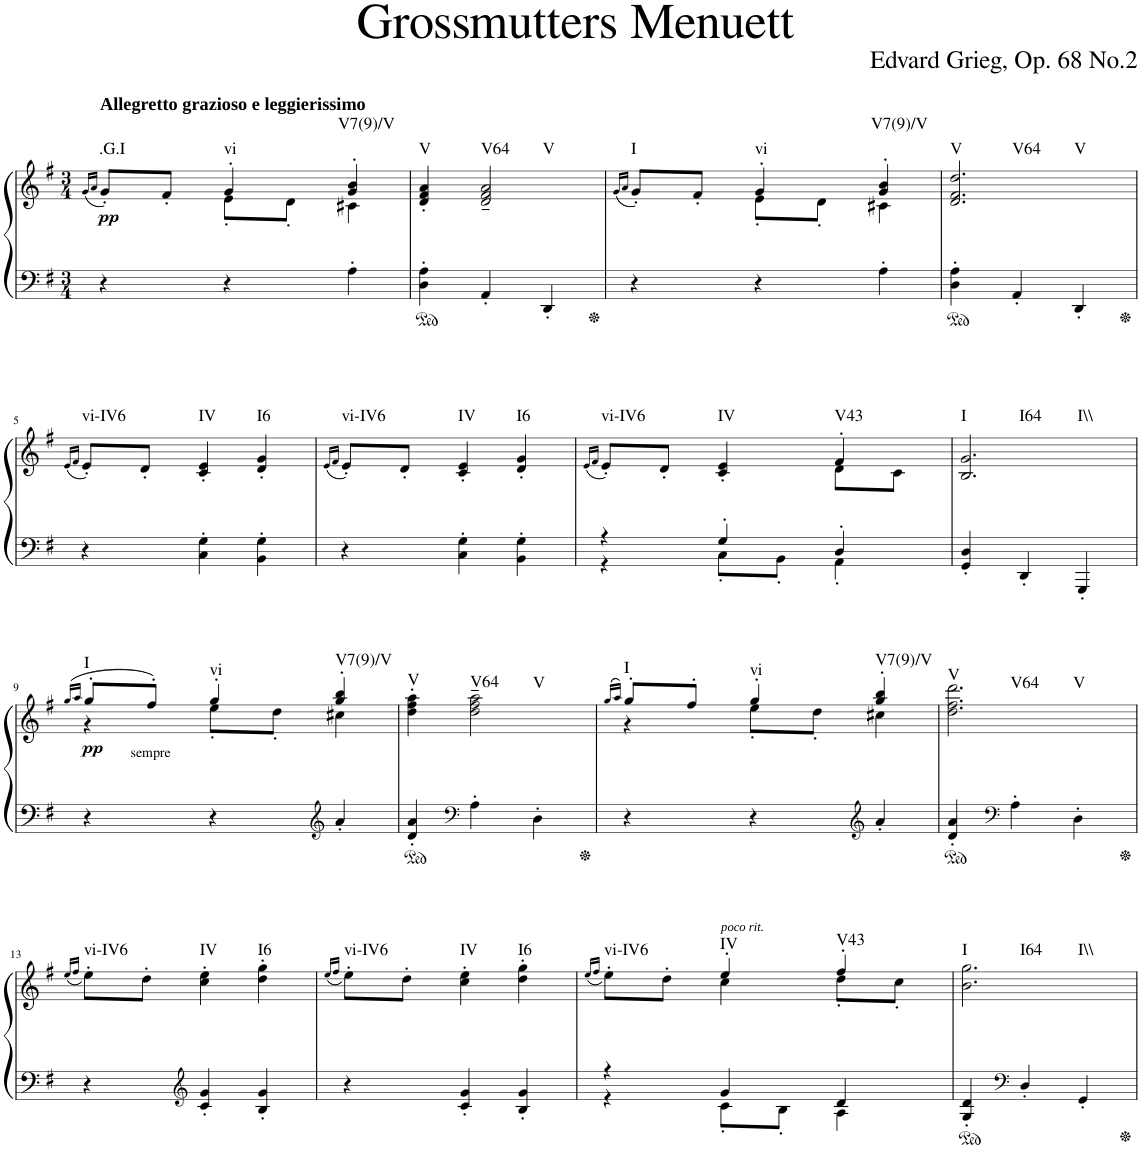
**kern	**kern	**dynam	**harte
*part1	*part1	*part1	*part1
*staff2	*staff1	*staff1/2	*
*I"Midi_1	*	*	*
*clefF4	*clefG2	*	*
*k[f#]	*k[f#]	*	*
*G:	*G:	*	*
*M3/4	*M3/4	*	*
=1	=1	=1	=1
.	(16qg/LL	.	.
.	16qa/JJ	.	.
*	*^	*	*
!	!LO:TX:a:B:t=Allegretto grazioso e leggierissimo	!	!	!
!	!	!	!LO:DY:b	!LO:H:kt=.G.I
4r	8g'/L)	4ryy	pp	N
.	8f#'/J	.	.	.
!	!	!	!	!LO:H:kt=vi
4r	4g'/	8e'\L	.	N
.	.	8d'\J	.	.
!	!	!	!	!LO:H:kt=V7(9)/V
4A'\	4g/' 4b/'	4c#X\	.	N
=2	=2	=2	=2	=2
!	!	!	!	!LO:H:kt=V
*	*v	*v	*	*
4D\' 4A\'	4d/' 4f#/' 4a/'	.	N
!	!	!	!LO:H:n=1:kt=V64
!	!	!	!LO:H:n=2:kt=V
4AA'/	2d/~ 2f#/~ 2a/~	.	N N
4DD'/	.	.	.
=3	=3	=3	=3
.	(16qg/LL	.	.
.	16qa/JJ	.	.
*	*^	*	*
!	!	!	!	!LO:H:kt=I
4r	8g'/L)	4ryy	.	N
.	8f#'/J	.	.	.
!	!	!	!	!LO:H:kt=vi
4r	4g'/	8e'\L	.	N
.	.	8d'\J	.	.
!	!	!	!	!LO:H:kt=V7(9)/V
4A'\	4g/' 4b/'	4c#X\	.	N
=4	=4	=4	=4	=4
!	!	!	!	!LO:H:n=1:kt=V
!	!	!	!	!LO:H:n=2:kt=V64
!	!	!	!	!LO:H:n=3:kt=V
*	*v	*v	*	*
4D\' 4A\'	2.d/ 2.f#/ 2.dd/	.	N N N
4AA'/	.	.	.
4DD'/	.	.	.
!!LO:LB:g=z
=5	=5	=5	=5
.	(16qe/LL	.	.
.	16qf#/JJ	.	.
!	!	!	!LO:H:kt=vi-IV6
4r	8e'/L)	.	N
.	8d'/J	.	.
!	!	!	!LO:H:kt=IV
4C\' 4G\'	4c/' 4e/'	.	N
!	!	!	!LO:H:kt=I6
4BB\' 4G\'	4d/' 4g/'	.	N
=6	=6	=6	=6
.	(16qe/LL	.	.
.	16qf#/JJ	.	.
!	!	!	!LO:H:kt=vi-IV6
4r	8e'/L)	.	N
.	8d'/J	.	.
!	!	!	!LO:H:kt=IV
4C\' 4G\'	4c/' 4e/'	.	N
!	!	!	!LO:H:kt=I6
4BB\' 4G\'	4d/' 4g/'	.	N
=7	=7	=7	=7
.	(16qe/LL	.	.
.	16qf#/JJ	.	.
*^	*^	*	*
!	!	!	!	!	!LO:H:kt=vi-IV6
4r	4r	8e'/L)	2ryy	.	N
.	.	8d'/J	.	.	.
!	!	!	!	!	!LO:H:kt=IV
4G'/	8C'\L	4c/' 4e/'	.	.	N
.	8BB'\J	.	.	.	.
!	!	!	!	!	!LO:H:kt=V43
4D'/	4AA'\	4f#'/	8d\L	.	N
.	.	.	8c\J	.	.
*v	*v	*	*	*	*
=8	=8	=8	=8	=8
!	!	!	!	!LO:H:n=1:kt=I
!	!	!	!	!LO:H:n=2:kt=I64
!	!	!	!	!LO:H:n=3:kt=I\\
*	*v	*v	*	*
4GG/' 4D/'	2.B/ 2.g/	.	N N N
4DD'/	.	.	.
4GGG'/	.	.	.
!!LO:LB:g=z
=9	=9	=9	=9
.	(16qgg/LL	.	.
.	16qaa/JJ	.	.
*	*^	*	*
!	!	!	!LO:DY:b	!LO:H:kt=I
4r	8gg'/L	4r	pp	N
!	!LO:TX:b:t=sempre	!	!	!
.	8ff#'/J)	.	.	.
!	!	!	!	!LO:H:kt=vi
4r	4gg'/	8ee'\L	.	N
.	.	8dd'\J	.	.
*clefG2	*	*	*	*
!	!	!	!	!LO:H:kt=V7(9)/V
4a'/	4gg/' 4bb/'	4cc#X\	.	N
=10	=10	=10	=10	=10
!	!	!	!	!LO:H:kt=V
*	*v	*v	*	*
4d/' 4a/'	4dd\' 4ff#\' 4aa\'	.	N
*clefF4	*	*	*
!	!	!	!LO:H:n=1:kt=V64
!	!	!	!LO:H:n=2:kt=V
4A'\	2dd\~ 2ff#\~ 2aa\~	.	N N
4D'\	.	.	.
=11	=11	=11	=11
.	(16qgg/LL	.	.
.	16qaa/JJ)	.	.
*	*^	*	*
!	!	!	!	!LO:H:kt=I
4r	8gg'/L	4r	.	N
.	8ff#'/J	.	.	.
!	!	!	!	!LO:H:kt=vi
4r	4gg'/	8ee'\L	.	N
.	.	8dd'\J	.	.
*clefG2	*	*	*	*
!	!	!	!	!LO:H:kt=V7(9)/V
4a'/	4gg/' 4bb/'	4cc#X\	.	N
=12	=12	=12	=12	=12
!	!	!	!	!LO:H:n=1:kt=V
!	!	!	!	!LO:H:n=2:kt=V64
!	!	!	!	!LO:H:n=3:kt=V
*	*v	*v	*	*
4d/' 4a/'	2.dd\ 2.ff#\ 2.ddd\	.	N N N
*clefF4	*	*	*
4A'\	.	.	.
4D'\	.	.	.
!!LO:LB:g=z
=13	=13	=13	=13
.	(16qee/LL	.	.
.	16qff#/JJ	.	.
!	!	!	!LO:H:kt=vi-IV6
4r	8ee'\L)	.	N
.	8dd'\J	.	.
*clefG2	*	*	*
!	!	!	!LO:H:kt=IV
4c/' 4g/'	4cc\' 4ee\'	.	N
!	!	!	!LO:H:kt=I6
4B/' 4g/'	4dd\' 4gg\'	.	N
=14	=14	=14	=14
.	(16qee/LL	.	.
.	16qff#/JJ	.	.
!	!	!	!LO:H:kt=vi-IV6
4r	8ee'\L)	.	N
.	8dd'\J	.	.
!	!	!	!LO:H:kt=IV
4c/' 4g/'	4cc\' 4ee\'	.	N
!	!	!	!LO:H:kt=I6
4B/' 4g/'	4dd\' 4gg\'	.	N
=15	=15	=15	=15
.	(16qee/LL	.	.
.	16qff#/JJ	.	.
*^	*^	*	*
!	!	!	!	!	!LO:H:kt=vi-IV6
4r	4r	8ee'\L)	4ryy	.	N
.	.	8dd'\J	.	.	.
!	!	!LO:TX:a:i:t=poco rit.	!	!	!LO:H:kt=IV
4g/	8c'\L	4ee'/	4cc\	.	N
.	8B'\J	.	.	.	.
!	!	!	!	!	!LO:H:kt=V43
4d/	4A\	4ff#'/	8dd'\L	.	N
.	.	.	8cc'\J	.	.
*v	*v	*	*	*	*
=16	=16	=16	=16	=16
!	!	!	!	!LO:H:n=1:kt=I
!	!	!	!	!LO:H:n=2:kt=I64
!	!	!	!	!LO:H:n=3:kt=I\\
*	*v	*v	*	*
4G/' 4d/'	2.b\ 2.gg\	.	N N N
*clefF4	*	*	*
4D'/	.	.	.
4GG'/	.	.	.
=	=	=	=
*-	*-	*-	*-
